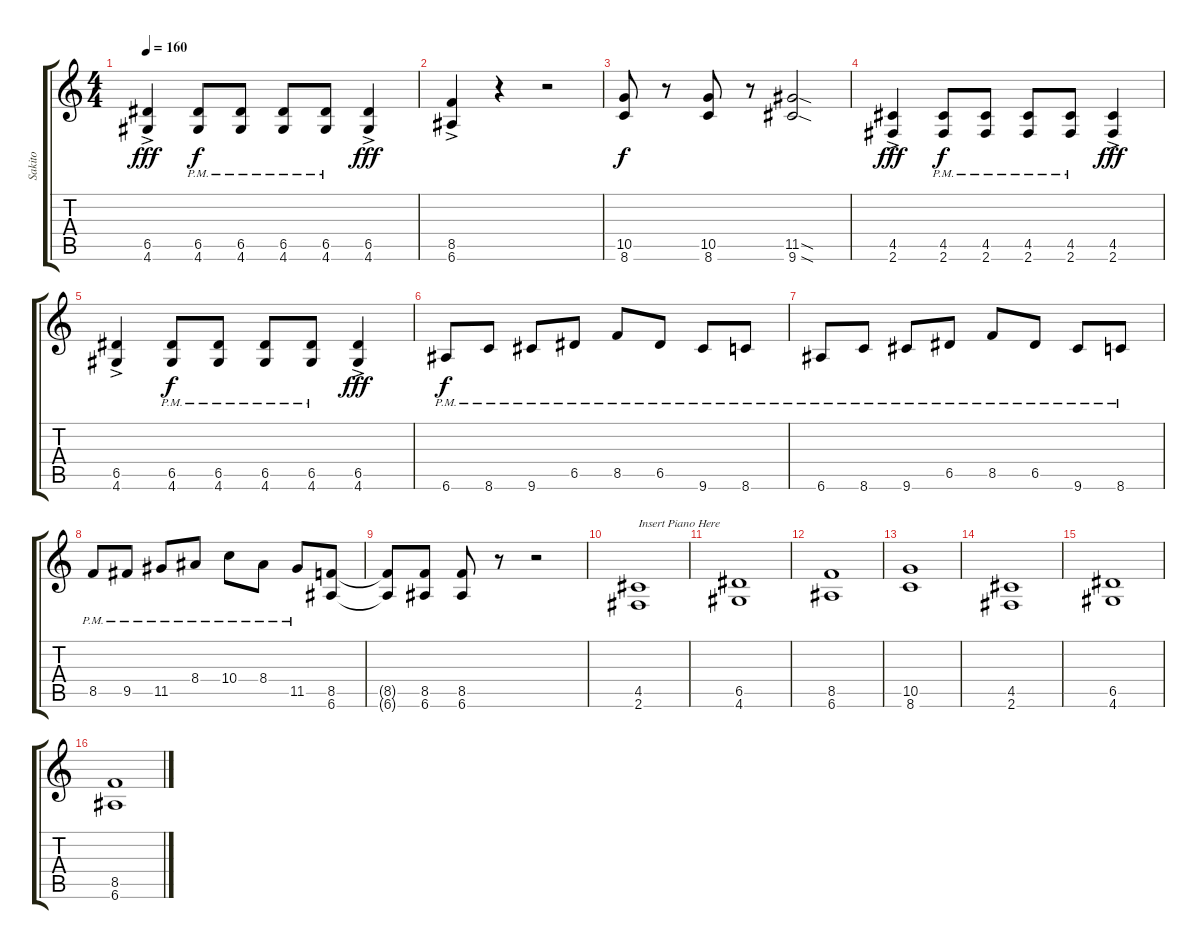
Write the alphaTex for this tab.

\track ("Sakito" "Sakito") {instrument distortionguitar}
\staff {score tabs}
\tuning (E4 B3 G3 D3 A2 E2) {hide}
\ts (4 4)
\tempo 160
\clef g2
\ks c
(6.5{ac} 4.6).4{dy fff} (6.5 4.6{pm}).8{dy f} (6.5 4.6{pm}).8 (6.5 4.6{pm}).8 (6.5 4.6{pm}).8 (6.5{ac} 4.6).4{dy fff} |
(8.5 6.6{ac}).4 r.4 r.2 |
(10.5 8.6).8{dy f} r.8 (10.5 8.6).8 r.8 (11.5{sod} 9.6{sod}).2 |
(4.5{ac} 2.6).4{dy fff} (4.5{pm} 2.6{pm}).8{dy f} (4.5{pm} 2.6{pm}).8 (4.5{pm} 2.6{pm}).8 (4.5{pm} 2.6{pm}).8 (4.5{ac} 2.6).4{dy fff} |
(6.5{ac} 4.6).4 (6.5 4.6{pm}).8{dy f} (6.5 4.6{pm}).8 (6.5 4.6{pm}).8 (6.5 4.6{pm}).8 (6.5{ac} 4.6).4{dy fff} |
6.6{pm}.8{dy f} 8.6{pm}.8 9.6{pm}.8 6.5{pm}.8 8.5{pm}.8 6.5{pm}.8 9.6{pm}.8 8.6{pm}.8 |
6.6{pm}.8 8.6{pm}.8 9.6{pm}.8 6.5{pm}.8 8.5{pm}.8 6.5{pm}.8 9.6{pm}.8 8.6{pm}.8 |
8.5{pm}.8 9.5{pm}.8 11.5{pm}.8 8.4{pm}.8 10.4{pm}.8 8.4{pm}.8 11.5{pm}.8 (8.5 6.6).8 |
(8.5{t} 6.6{t}).8 (8.5 6.6).8 (8.5 6.6).8 r.8 r.2 |
(4.5 2.6).1{txt "Insert Piano Here" volume 7} |
(6.5 4.6).1 |
(8.5 6.6).1 |
(10.5 8.6).1 |
(4.5 2.6).1 |
(6.5 4.6).1 |
(8.5 6.6).1
